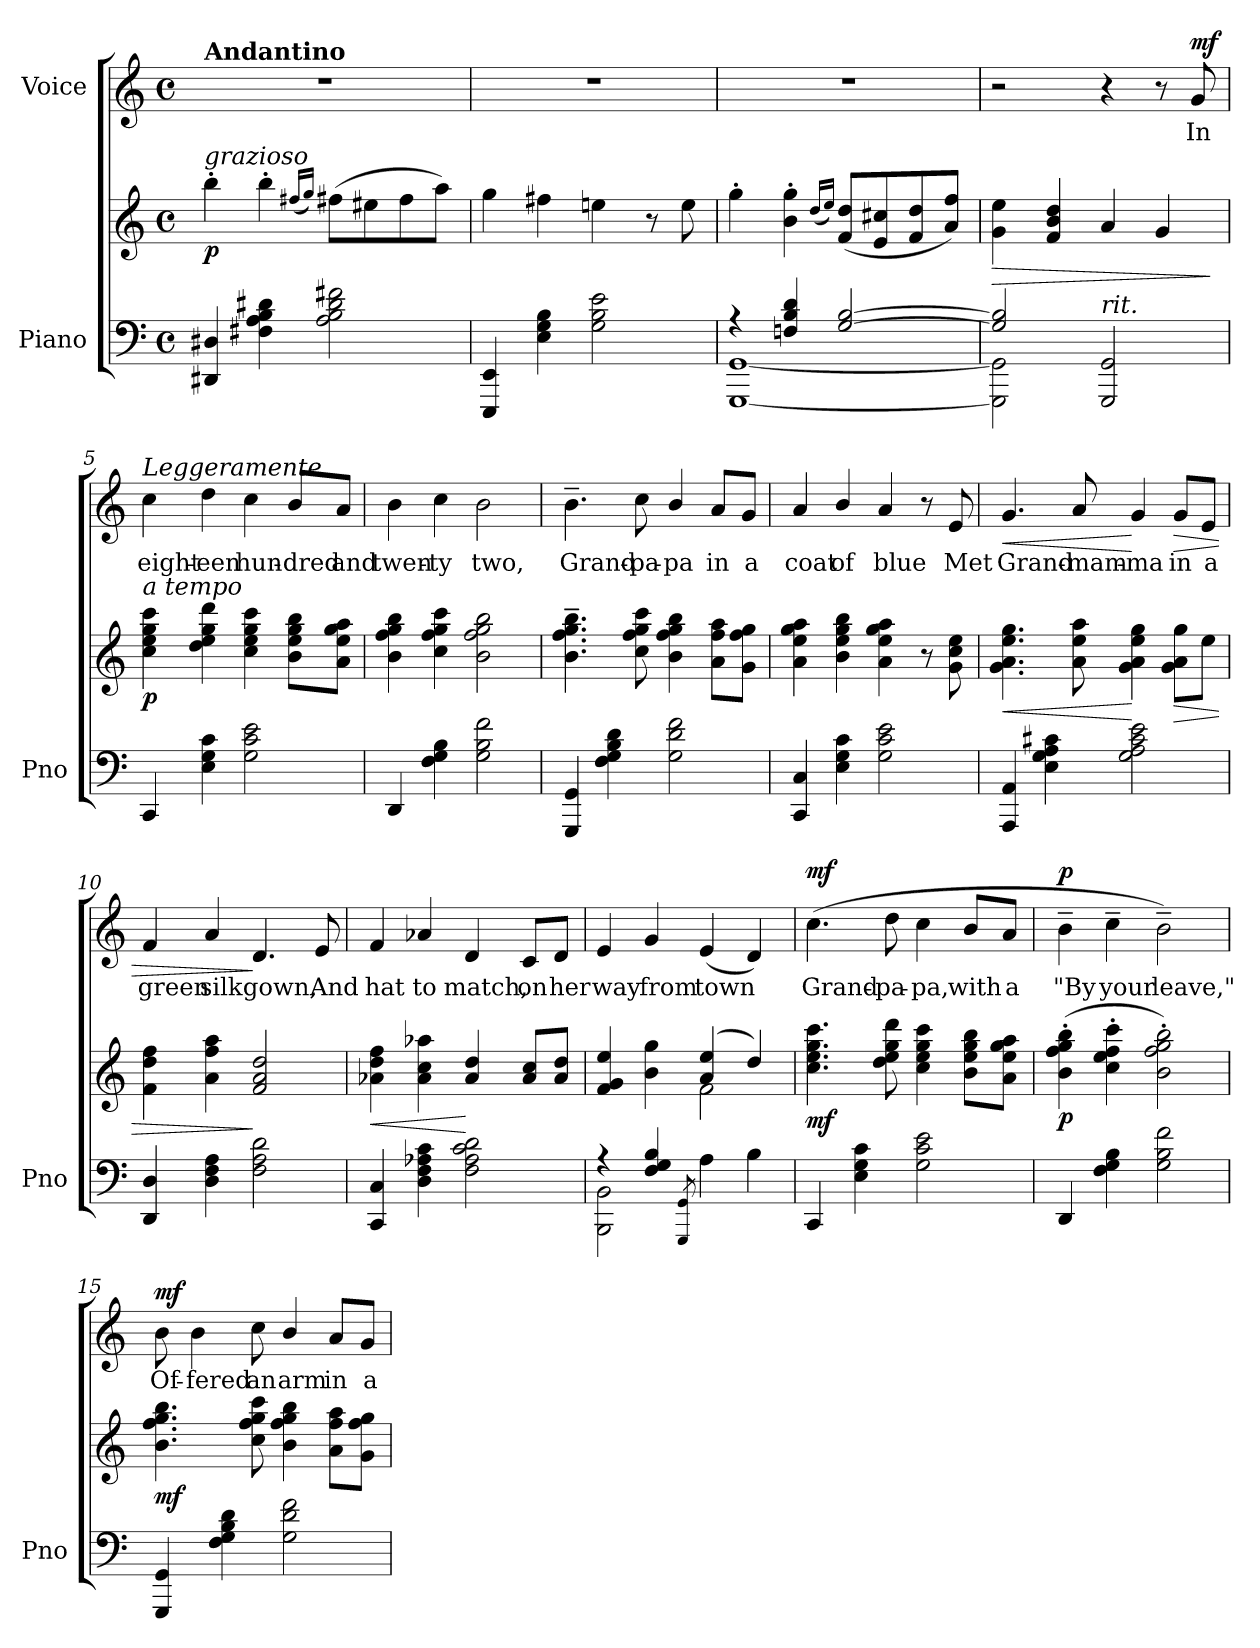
**kern	**kern	**dynam	**kern	**text	**dynam
*part2	*part2	*part2	*part1	*part1	*part1
*staff3	*staff2	*staff2/3	*staff1	*staff1	*staff1
*I"Piano	*	*	*I"Voice	*	*
*I'Pno	*	*	*	*	*
*clefF4	*clefG2	*	*clefG2	*	*
*k[]	*k[]	*	*k[]	*	*
*M4/4	*M4/4	*	*M4/4	*	*
*met(c)	*met(c)	*	*met(c)	*	*
=1	=1	=1	=1	=1	=1
!	!	!	!LO:TX:a:B:t=Andantino	!	!
!	!LO:TX:i:t=grazioso	!	!	!	!
!	!	!LO:DY:b	!	!	!
4DD#X/ 4D#X/	4bb'\	p	1r	.	.
4F#X\ 4A\ 4B\ 4d#X\	4bb'\	.	.	.	.
.	(16qff#X/LL	.	.	.	.
.	16qgg/JJ)	.	.	.	.
2A\ 2B\ 2d#\ 2f#X\	(8ff#\L	.	.	.	.
.	8ee#X\	.	.	.	.
.	8ff#\	.	.	.	.
.	8aa\J)	.	.	.	.
=2	=2	=2	=2	=2	=2
4EEE/ 4EE/	4gg\	.	1r	.	.
4E\ 4G\ 4B\	4ff#X\	.	.	.	.
2G\ 2B\ 2e\	4een\	.	.	.	.
.	8r	.	.	.	.
.	8ee\	.	.	.	.
=3	=3	=3	=3	=3	=3
*^	*	*	*	*	*
4r	[1GGG [1GG	4gg'\	.	1r	.	.
4Fni/ 4B/ 4d/	.	4b\' 4gg\'	.	.	.	.
.	.	(16qdd/LL	.	.	.	.
.	.	16qee/JJ)	.	.	.	.
[2G/ [2B/	.	(8f/ 8dd/L	.	.	.	.
.	.	8e/ 8cc#X/	.	.	.	.
.	.	8f/ 8dd/	.	.	.	.
.	.	8a/ 8ff/J)	.	.	.	.
=4	=4	=4	=4	=4	=4	=4
!	!	!	!LO:HP:b	!	!	!
2G/] 2B/]	2GGG\] 2GG\]	4g\ 4ee\	>	2r	.	.
.	.	4f/ 4b/ 4dd/	.	.	.	.
!LO:TX:i:t=rit.	!	!	!	!	!	!
2GGG/ 2GG/	2ryy	4a/	.	4r	.	.
.	.	4g/	.	8r	.	.
!	!	!	!	!	!	!LO:DY:a
.	.	.	.	8g/	In	mf
*v	*v	*	*	*	*	*
.	.	]	.	.	.
=5	=5	=5	=5	=5	=5
*	*	*	*MM72	*	*
!	!	!	!LO:TX:i:t=Leggeramente	!	!
!	!LO:TX:i:t=a tempo	!	!	!	!
!	!	!LO:DY:b	!	!	!
4CC/	4cc\ 4ee\ 4gg\ 4ccc\	p	4cc\	eight-	.
4E\ 4G\ 4c\	4dd\ 4ee\ 4gg\ 4ddd\	.	4dd\	-een	.
2G\ 2c\ 2e\	4cc\ 4ee\ 4gg\ 4ccc\	.	4cc\	hun-	.
.	8b\ 8ee\ 8gg\ 8bb\L	.	8b/L	-dred	.
.	8a\ 8ee\ 8gg\ 8aa\J	.	8a/J	and	.
=6	=6	=6	=6	=6	=6
4DD/	4b\ 4ff\ 4gg\ 4bb\	.	4b\	twen-	.
4F\ 4G\ 4B\	4cc\ 4ff\ 4gg\ 4ccc\	.	4cc\	-ty	.
2G\ 2B\ 2f\	2b\ 2ff\ 2gg\ 2bb\	.	2b\	two,	.
=7	=7	=7	=7	=7	=7
4GGG/ 4GG/	4.b\~ 4.ff\~ 4.gg\~ 4.bb\~	.	4.b~\	Grand-	.
4F\ 4G\ 4B\ 4d\	.	.	.	.	.
.	8cc\ 8ff\ 8gg\ 8ccc\	.	8cc\	-pa-	.
2G\ 2d\ 2f\	4b\ 4ff\ 4gg\ 4bb\	.	4b/	-pa	.
.	8a\ 8ff\ 8aa\L	.	8a/L	in	.
.	8g\ 8ff\ 8gg\J	.	8g/J	a	.
=8	=8	=8	=8	=8	=8
4CC/ 4C/	4a\ 4ee\ 4gg\ 4aa\	.	4a/	coat	.
4E\ 4G\ 4c\	4b\ 4ee\ 4gg\ 4bb\	.	4b/	of	.
2G\ 2c\ 2e\	4a\ 4ee\ 4gg\ 4aa\	.	4a/	blue	.
.	8r	.	8r	.	.
.	8g\ 8cc\ 8ee\	.	8e/	Met	.
=9	=9	=9	=9	=9	=9
!	!	!LO:HP:b	!	!	!LO:HP:b
4AAA/ 4AA/	4.g\ 4.a\ 4.ee\ 4.gg\	<	4.g/	Grand-	<
4E\ 4G\ 4A\ 4c#X\	.	.	.	.	.
.	8a\ 8ee\ 8aa\	.	8a/	-mam-	.
2G\ 2A\ 2c#\ 2e\	4g\ 4a\ 4ee\ 4gg\	[	4g/	-ma	[
!	!	!LO:HP:b	!	!	!LO:HP:b
.	8g\ 8a\ 8gg\L	>	8g/L	in	>
.	8ee\J	.	8e/J	a	.
=10	=10	=10	=10	=10	=10
4DD/ 4D/	4f\ 4dd\ 4ff\	.	4f/	green	.
4D\ 4F\ 4A\	4a\ 4ff\ 4aa\	.	4a/	silk	.
2F\ 2A\ 2d\	2f/ 2a/ 2dd/	]	4.d/	gown,	]
.	.	.	8e/	And	.
=11	=11	=11	=11	=11	=11
!	!	!LO:HP:b	!	!	!
4CC/ 4C/	4a-X\ 4dd\ 4ff\	<	4f/	hat	.
4D\ 4F\ 4A-X\ 4c\	4a-\ 4cc\ 4aa-X\	.	4a-X/	to	.
2F\ 2A-\ 2c\ 2d\	4a-/ 4dd/	[	4d/	match,	.
.	8a-/ 8cc/L	.	8c/L	on	.
.	8a-/ 8dd/J	.	8d/J	her	.
=12	=12	=12	=12	=12	=12
*^	*^	*	*	*	*
4r	2BBB\ 2BB\	4f/ 4g/ 4ee/	2ryy	.	4e/	way	.
4F/ 4G/ 4B/	.	4b\ 4gg\	.	.	4g/	from	.
8qGGG/ 8qGG/	.	.	.	.	.	.	.
4A\	2ryy	(4a/ 4ee/	2f\	.	(4e/	town	.
4B\	.	4dd/)	.	.	4d/)	.	.
*v	*v	*	*	*	*	*	*
*	*v	*v	*	*	*	*
=13	=13	=13	=13	=13	=13
!	!	!LO:DY:b	!	!	!LO:DY:a
4CC/	4.cc\ 4.ee\ 4.gg\ 4.ccc\	mf	(4.cc\	Grand-	mf
4E\ 4G\ 4c\	.	.	.	.	.
.	8dd\ 8ee\ 8gg\ 8ddd\	.	8dd\	-pa-	.
2G\ 2c\ 2e\	4cc\ 4ee\ 4gg\ 4ccc\	.	4cc\	-pa,	.
.	8b\ 8ee\ 8gg\ 8bb\L	.	8b/L	with	.
.	8a\ 8ee\ 8gg\ 8aa\J	.	8a/J	a	.
=14	=14	=14	=14	=14	=14
!	!	!LO:DY:b	!	!	!LO:DY:a
4DD/	(4b\' 4ff\' 4gg\' 4bb\'	p	4b~\	"By	p
4F\ 4G\ 4B\	4cc\' 4ee\' 4ff\' 4ccc\'	.	4cc~\	your	.
2G\ 2B\ 2f\	2b\' 2ff\' 2gg\' 2bb\')	.	2b~\)	leave,"	.
=15	=15	=15	=15	=15	=15
!	!	!LO:DY:b	!	!	!LO:DY:a
4GGG/ 4GG/	4.b\ 4.ff\ 4.gg\ 4.bb\	mf	8b\	Of-	mf
.	.	.	4b\	-fered	.
4F\ 4G\ 4B\ 4d\	.	.	.	.	.
.	8cc\ 8ff\ 8gg\ 8ccc\	.	8cc\	an	.
2G\ 2d\ 2f\	4b\ 4ff\ 4gg\ 4bb\	.	4b/	arm	.
.	8a\ 8ff\ 8aa\L	.	8a/L	in	.
.	8g\ 8ff\ 8gg\J	.	8g/J	a	.
=	=	=	=	=	=
*-	*-	*-	*-	*-	*-
